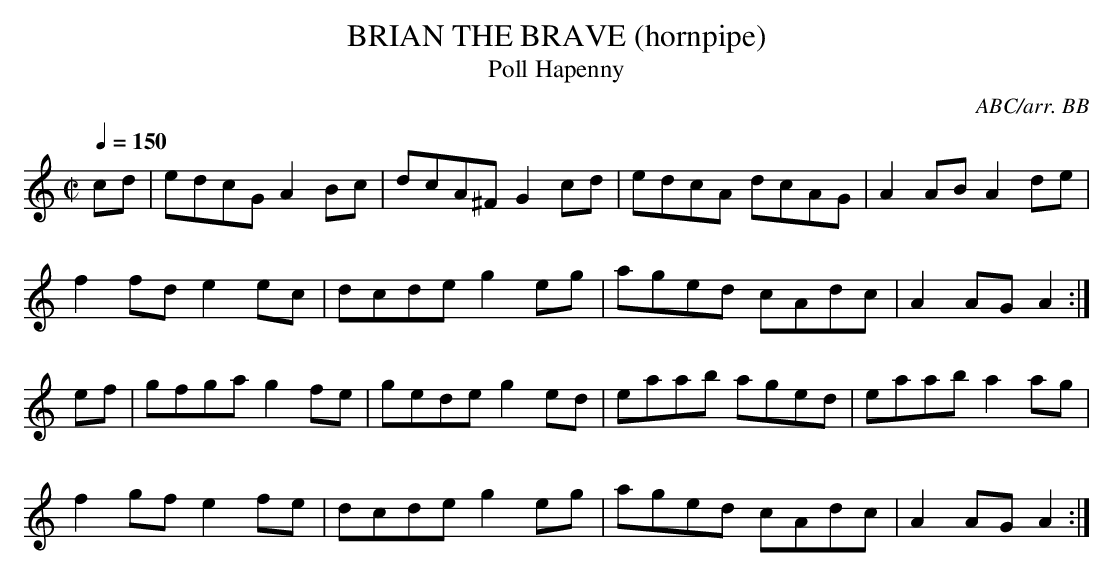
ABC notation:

X:1
T:BRIAN THE BRAVE (hornpipe)
T:Poll Hapenny
C:ABC/arr. BB
Q:1/4=150
L:1/8
M:C|
K:Am
cd|edcG A2 Bc|dcA^F G2 cd|edcA dcAG|A2AB A2 de|
f2 fd e2 ec|dcde g2 eg|aged cAdc|A2AG A2:|
ef|gfga g2 fe|gede g2 ed|eaab aged|eaab a2 ag|
f2 gf e2 fe|dcde g2 eg|aged cAdc|A2AG A2:|
